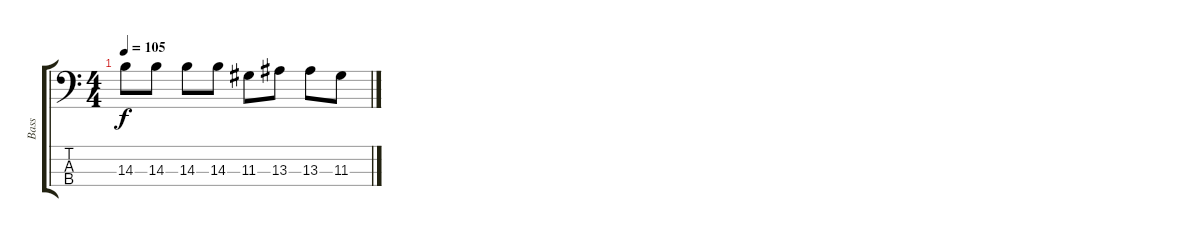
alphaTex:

\track ("Bass" "Bass") {instrument electricbasspick}
\staff {score tabs}
\tuning (G2 D2 A1 E1) {hide}
\ts (4 4)
\tempo 105
\clef f4
\ks c
14.3.8{dy f} 14.3.8 14.3.8 14.3.8 11.3.8 13.3.8 13.3.8 11.3.8
